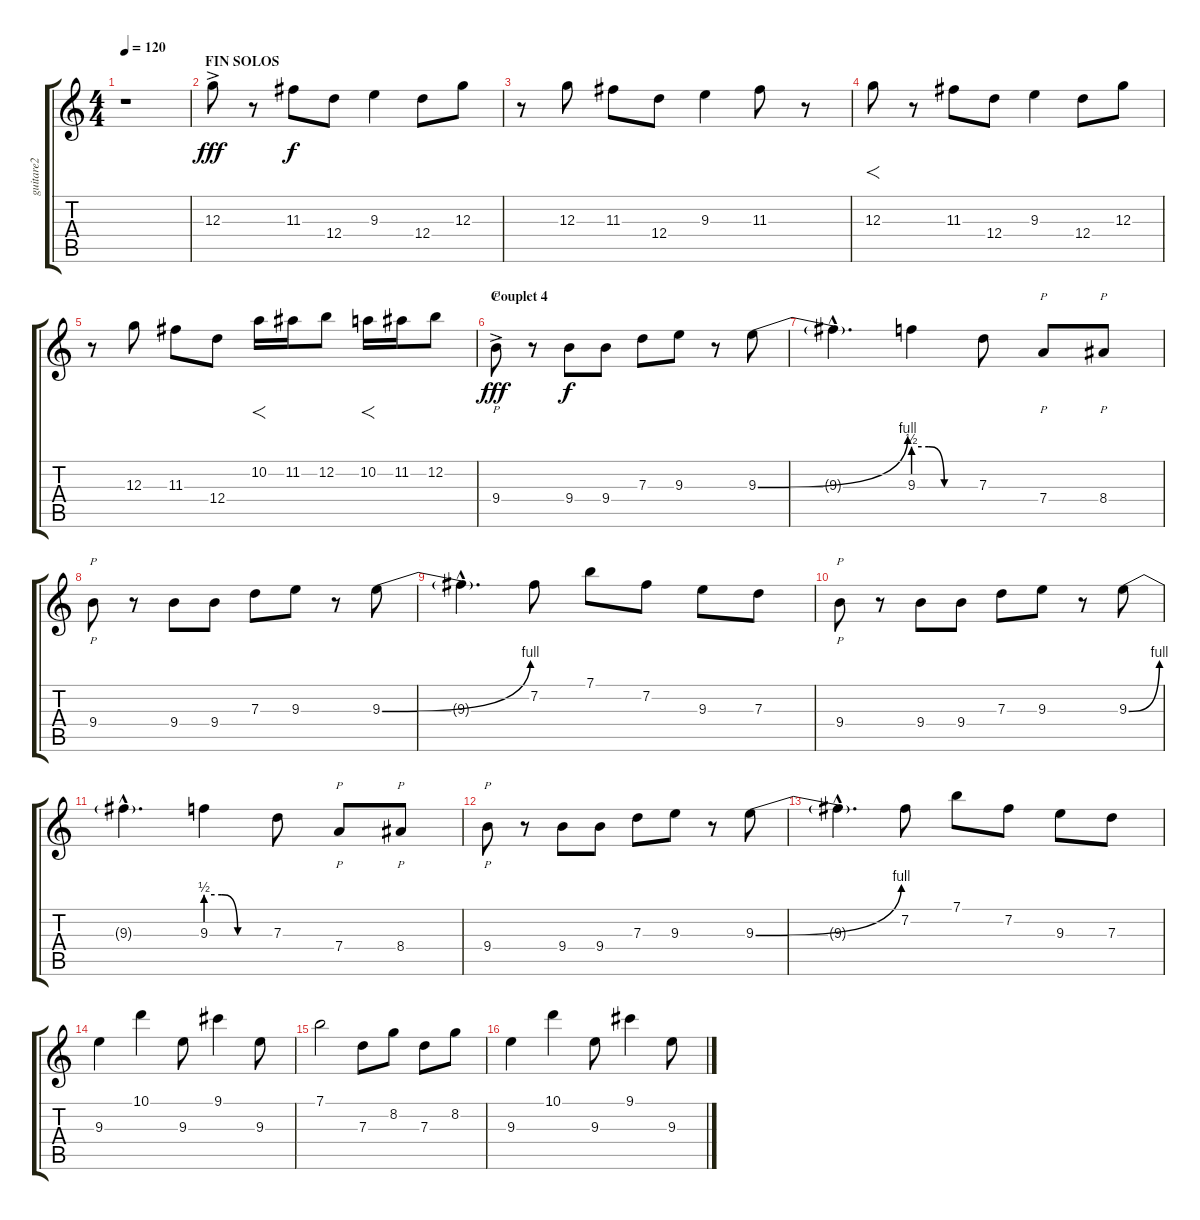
\track ("guitare2" "guitare2") {instrument overdrivenguitar}
\staff {score tabs}
\tuning (E4 B3 G3 D3 A2 E2) {hide}
\ts (4 4)
\tempo 120
\clef g2
\ks c
r.1{dy f} |
\section ("" "FIN SOLOS")
12.3{ac}.8{dy fff} r.8 11.3.8{dy f} 12.4.8 9.3.4 12.4.8 12.3.8 |
r.8 12.3.8 11.3.8 12.4.8 9.3.4 11.3.8 r.8 |
12.3.8{f} r.8 11.3.8 12.4.8 9.3.4 12.4.8 12.3.8 |
r.8 12.3.8 11.3.8 12.4.8 10.2.16{f} 11.2.16 12.2.8 10.2.16{f} 11.2.16 12.2.8 |
\section ("" "Couplet 4")
9.4{ac}.8{p dy fff} r.8 9.4.8{dy f} 9.4.8 7.3.8 9.3.8 r.8 9.3{be (bend 0 0 60 4)}.8 |
9.3{hac t}.4{d} 9.3{be (custom 0 2 15 2 30 0 60 0)}.4 7.3.8 7.4.8{p} 8.4.8{p} |
9.4.8{p} r.8 9.4.8 9.4.8 7.3.8 9.3.8 r.8 9.3{be (bend 0 0 60 4)}.8 |
9.3{hac t}.4{d} 7.2.8 7.1.8 7.2.8 9.3.8 7.3.8 |
9.4.8{p} r.8 9.4.8 9.4.8 7.3.8 9.3.8 r.8 9.3{be (bend 0 0 60 4)}.8 |
9.3{hac t}.4{d} 9.3{be (custom 0 2 15 2 30 0 60 0)}.4 7.3.8 7.4.8{p} 8.4.8{p} |
9.4.8{p} r.8 9.4.8 9.4.8 7.3.8 9.3.8 r.8 9.3{be (bend 0 0 60 4)}.8 |
9.3{hac t}.4{d} 7.2.8 7.1.8 7.2.8 9.3.8 7.3.8 |
9.3.4 10.1.4 9.3.8 9.1.4 9.3.8 |
7.1.2 7.3.8 8.2.8 7.3.8 8.2.8 |
9.3.4 10.1.4 9.3.8 9.1.4 9.3.8
